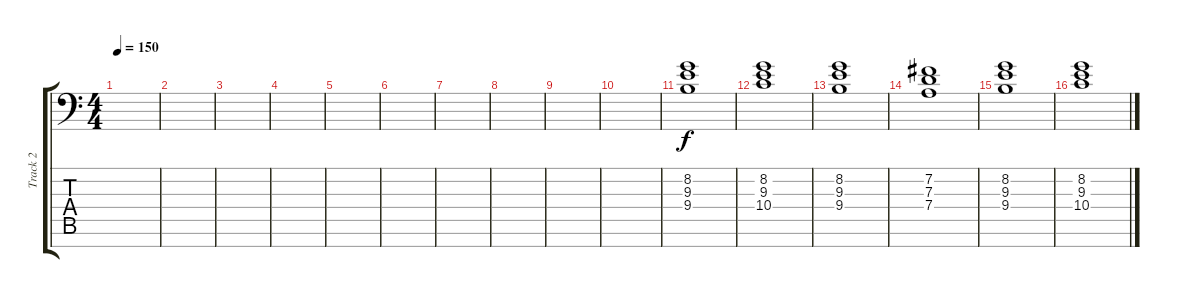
\track ("Track 2" "Track 2") {instrument stringensemble2}
\staff {score tabs}
\tuning (E4 B3 G3 D3 A2 E2 C-1) {hide}
\ts (4 4)
\tempo 150
\clef f4
\ks c
|
|
|
|
|
|
|
|
|
|
(8.2 9.3 9.4).1 |
(8.2 9.3 10.4).1 |
(8.2 9.3 9.4).1 |
(7.2 7.3 7.4).1 |
(8.2 9.3 9.4).1 |
(8.2 9.3 10.4).1
